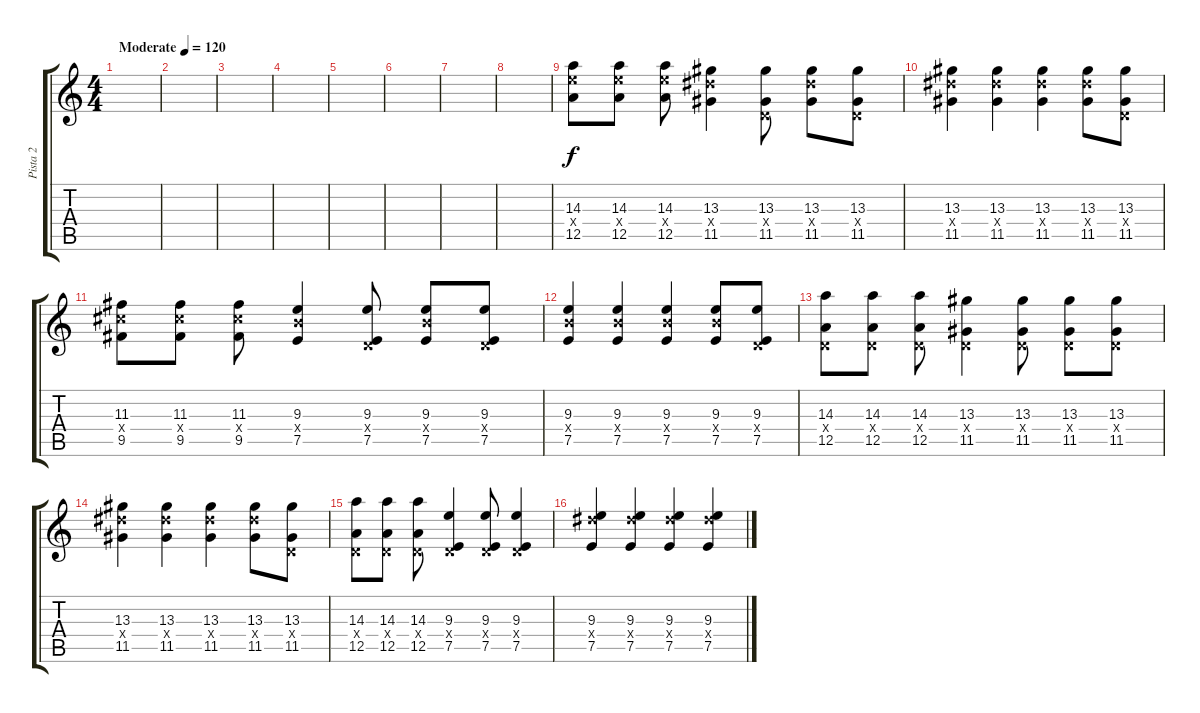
\track ("Pista 2" "Pista 2") {instrument overdrivenguitar}
\staff {score tabs}
\tuning (E4 B3 G3 D3 A2 E2) {hide}
\ts (4 4)
\tempo (120 "Moderate")
\clef g2
\ks c
|
|
|
|
|
|
|
|
(14.3 14.4{x} 12.5).8 (14.3 14.4{x} 12.5).8 (14.3 14.4{x} 12.5).8 (13.3 13.4{x} 11.5).4 (13.3 0.4{x} 11.5).8 (13.3 13.4{x} 11.5).8 (13.3 0.4{x} 11.5).8 |
(13.3 13.4{x} 11.5).4 (13.3 13.4{x} 11.5).4 (13.3 13.4{x} 11.5).4 (13.3 13.4{x} 11.5).8 (13.3 0.4{x} 11.5).8 |
(11.3 11.4{x} 9.5).8 (11.3 11.4{x} 9.5).8 (11.3 11.4{x} 9.5).8 (9.3 9.4{x} 7.5).4 (9.3 0.4{x} 7.5).8 (9.3 9.4{x} 7.5).8 (9.3 0.4{x} 7.5).8 |
(9.3 9.4{x} 7.5).4 (9.3 9.4{x} 7.5).4 (9.3 9.4{x} 7.5).4 (9.3 9.4{x} 7.5).8 (9.3 0.4{x} 7.5).8 |
(14.3 0.4{x} 12.5).8 (14.3 0.4{x} 12.5).8 (14.3 0.4{x} 12.5).8 (13.3 0.4{x} 11.5).4 (13.3 0.4{x} 11.5).8 (13.3 0.4{x} 11.5).8 (13.3 0.4{x} 11.5).8 |
(13.3 13.4{x} 11.5).4 (13.3 13.4{x} 11.5).4 (13.3 13.4{x} 11.5).4 (13.3 13.4{x} 11.5).8 (13.3 0.4{x} 11.5).8 |
(14.3 0.4{x} 12.5).8 (14.3 0.4{x} 12.5).8 (14.3 0.4{x} 12.5).8 (9.3 0.4{x} 7.5).4 (9.3 0.4{x} 7.5).8 (9.3 0.4{x} 7.5).4 |
(9.3 13.4{x} 7.5).4 (9.3 13.4{x} 7.5).4 (9.3 13.4{x} 7.5).4 (9.3 13.4{x} 7.5).4
